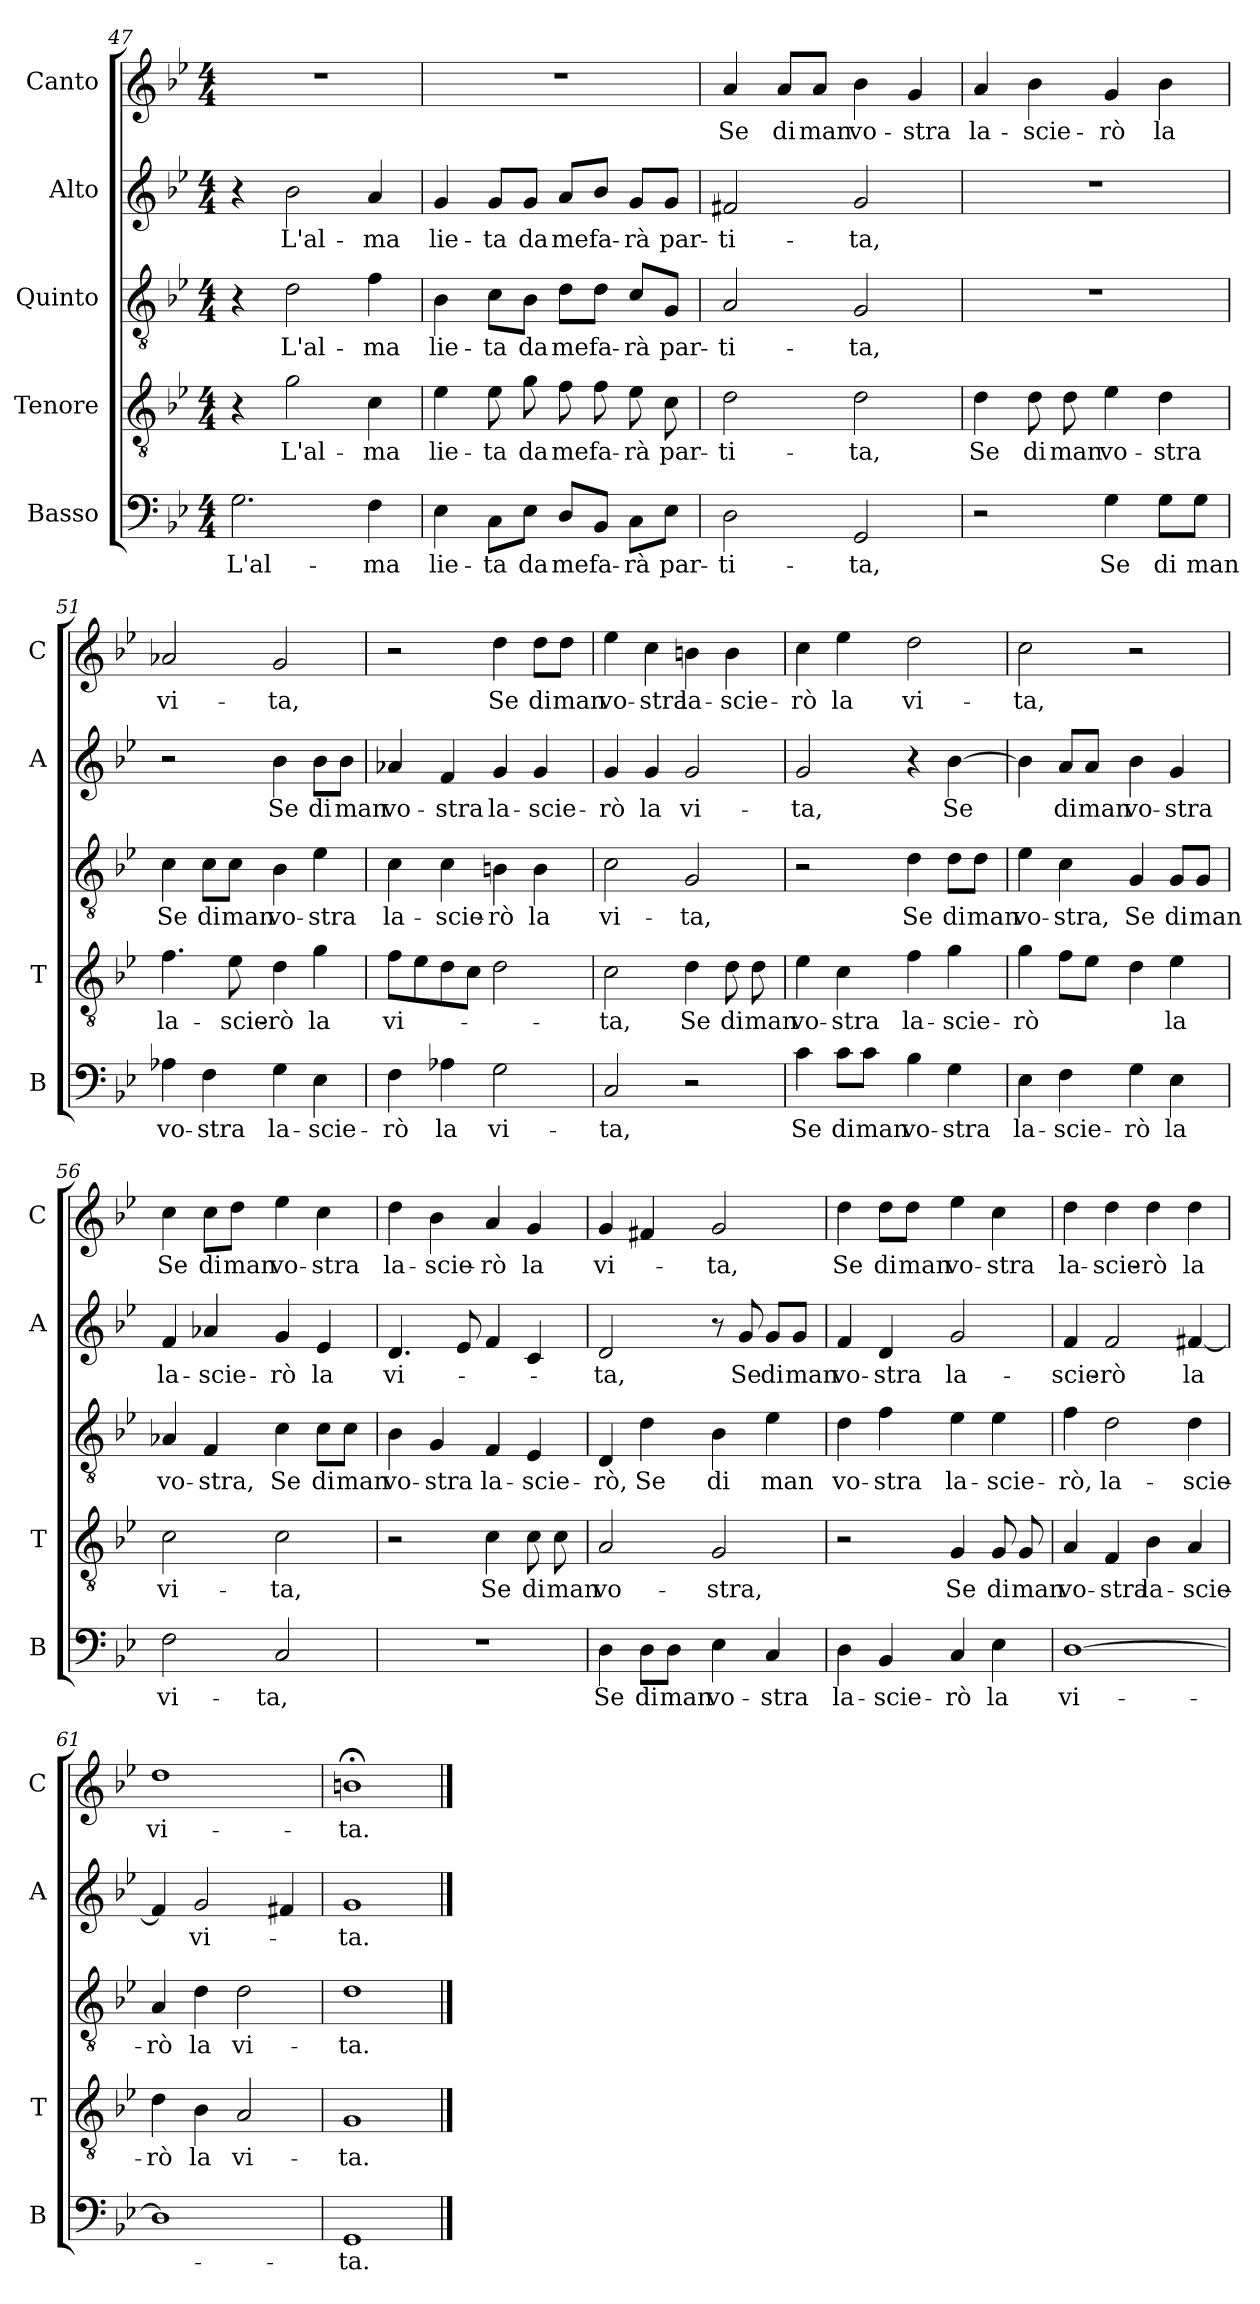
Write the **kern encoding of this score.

**kern	**text	**kern	**text	**kern	**text	**kern	**text	**kern	**text
*part5	*part5	*part4	*part4	*part3	*part3	*part2	*part2	*part1	*part1
*staff5	*staff5	*staff4	*staff4	*staff3	*staff3	*staff2	*staff2	*staff1	*staff1
*I"Basso	*	*I"Tenore	*	*I"Quinto	*	*I"Alto	*	*I"Canto	*
*I'B	*	*I'T	*	*	*	*I'A	*	*I'C	*
*clefF4	*	*clefGv2	*	*clefGv2	*	*clefG2	*	*clefG2	*
*k[b-e-]	*	*k[b-e-]	*	*k[b-e-]	*	*k[b-e-]	*	*k[b-e-]	*
*B-:	*	*B-:	*	*B-:	*	*B-:	*	*B-:	*
*M4/4	*	*M4/4	*	*M4/4	*	*M4/4	*	*M4/4	*
=47	=47	=47	=47	=47	=47	=47	=47	=47	=47
!	!LO:LY:b	!	!	!	!	!	!	!	!
2.G\	L'al-	4r	.	4r	.	4r	.	1r	.
!	!	!	!LO:LY:b	!	!LO:LY:b	!	!LO:LY:b	!	!
.	.	2g\	L'al-	2d\	L'al-	2b-\	L'al-	.	.
!	!LO:LY:b	!	!LO:LY:b	!	!LO:LY:b	!	!LO:LY:b	!	!
4F\	-ma	4c\	-ma	4f\	-ma	4a/	-ma	.	.
=48	=48	=48	=48	=48	=48	=48	=48	=48	=48
!	!LO:LY:b	!	!LO:LY:b	!	!LO:LY:b	!	!LO:LY:b	!	!
4E-\	lie-	4e-\	lie-	4B-\	lie-	4g/	lie-	1r	.
!	!LO:LY:b	!	!LO:LY:b	!	!LO:LY:b	!	!LO:LY:b	!	!
8C\L	-ta	8e-\	-ta	8c\L	-ta	8g/L	-ta	.	.
!	!LO:LY:b	!	!LO:LY:b	!	!LO:LY:b	!	!LO:LY:b	!	!
8E-\J	da	8g\	da	8B-\J	da	8g/J	da	.	.
!	!LO:LY:b	!	!LO:LY:b	!	!LO:LY:b	!	!LO:LY:b	!	!
8D/L	me	8f\	me	8d\L	me	8a/L	me	.	.
!	!LO:LY:b	!	!LO:LY:b	!	!LO:LY:b	!	!LO:LY:b	!	!
8BB-/J	fa-	8f\	fa-	8d\J	fa-	8b-/J	fa-	.	.
!	!LO:LY:b	!	!LO:LY:b	!	!LO:LY:b	!	!LO:LY:b	!	!
8C\L	-rà	8e-\	-rà	8c/L	-rà	8g/L	-rà	.	.
!	!LO:LY:b	!	!LO:LY:b	!	!LO:LY:b	!	!LO:LY:b	!	!
8E-\J	par-	8c\	par-	8G/J	par-	8g/J	par-	.	.
!!LO:LB:g=z
=49	=49	=49	=49	=49	=49	=49	=49	=49	=49
!	!LO:LY:b	!	!LO:LY:b	!	!LO:LY:b	!	!LO:LY:b	!	!LO:LY:b
2D\	-ti-	2d\	-ti-	2A/	-ti-	2f#X/	-ti-	4a/	Se
!	!	!	!	!	!	!	!	!	!LO:LY:b
.	.	.	.	.	.	.	.	8a/L	di
!	!	!	!	!	!	!	!	!	!LO:LY:b
.	.	.	.	.	.	.	.	8a/J	man
!	!LO:LY:b	!	!LO:LY:b	!	!LO:LY:b	!	!LO:LY:b	!	!LO:LY:b
2GG/	-ta,	2d\	-ta,	2G/	-ta,	2g/	-ta,	4b-\	vo-
!	!	!	!	!	!	!	!	!	!LO:LY:b
.	.	.	.	.	.	.	.	4g/	-stra
=50	=50	=50	=50	=50	=50	=50	=50	=50	=50
!	!	!	!LO:LY:b	!	!	!	!	!	!LO:LY:b
2r	.	4d\	Se	1r	.	1r	.	4a/	la-
!	!	!	!LO:LY:b	!	!	!	!	!	!LO:LY:b
.	.	8d\	di	.	.	.	.	4b-\	-scie-
!	!	!	!LO:LY:b	!	!	!	!	!	!
.	.	8d\	man	.	.	.	.	.	.
!	!LO:LY:b	!	!LO:LY:b	!	!	!	!	!	!LO:LY:b
4G\	Se	4e-\	vo-	.	.	.	.	4g/	-rò
!	!LO:LY:b	!	!LO:LY:b	!	!	!	!	!	!LO:LY:b
8G\L	di	4d\	-stra	.	.	.	.	4b-\	la
!	!LO:LY:b	!	!	!	!	!	!	!	!
8G\J	man	.	.	.	.	.	.	.	.
=51	=51	=51	=51	=51	=51	=51	=51	=51	=51
!	!LO:LY:b	!	!LO:LY:b	!	!LO:LY:b	!	!	!	!LO:LY:b
4A-X\	vo-	4.f\	la-	4c\	Se	2r	.	2a-X/	vi-
!	!LO:LY:b	!	!	!	!LO:LY:b	!	!	!	!
4F\	-stra	.	.	8c\L	di	.	.	.	.
!	!	!	!LO:LY:b	!	!LO:LY:b	!	!	!	!
.	.	8e-\	-scie-	8c\J	man	.	.	.	.
!	!LO:LY:b	!	!LO:LY:b	!	!LO:LY:b	!	!LO:LY:b	!	!LO:LY:b
4G\	la-	4d\	-rò	4B-\	vo-	4b-\	Se	2g/	-ta,
!	!LO:LY:b	!	!LO:LY:b	!	!LO:LY:b	!	!LO:LY:b	!	!
4E-\	-scie-	4g\	la	4e-\	-stra	8b-\L	di	.	.
!	!	!	!	!	!	!	!LO:LY:b	!	!
.	.	.	.	.	.	8b-\J	man	.	.
=52	=52	=52	=52	=52	=52	=52	=52	=52	=52
!	!LO:LY:b	!	!LO:LY:b	!	!LO:LY:b	!	!LO:LY:b	!	!
4F\	-rò	8f\L	vi-	4c\	la-	4a-X/	vo-	2r	.
.	.	8e-\	.	.	.	.	.	.	.
!	!LO:LY:b	!	!	!	!LO:LY:b	!	!LO:LY:b	!	!
4A-X\	la	8d\	.	4c\	-scie-	4f/	-stra	.	.
.	.	8c\J	.	.	.	.	.	.	.
!	!LO:LY:b	!	!	!	!LO:LY:b	!	!LO:LY:b	!	!LO:LY:b
2G\	vi-	2d\	.	4Bn\	-rò	4g/	la-	4dd\	Se
!	!	!	!	!	!LO:LY:b	!	!LO:LY:b	!	!LO:LY:b
.	.	.	.	4B\	la	4g/	-scie-	8dd\L	di
!	!	!	!	!	!	!	!	!	!LO:LY:b
.	.	.	.	.	.	.	.	8dd\J	man
=53	=53	=53	=53	=53	=53	=53	=53	=53	=53
!	!LO:LY:b	!	!LO:LY:b	!	!LO:LY:b	!	!LO:LY:b	!	!LO:LY:b
2C/	-ta,	2c\	-ta,	2c\	vi-	4g/	-rò	4ee-\	vo-
!	!	!	!	!	!	!	!LO:LY:b	!	!LO:LY:b
.	.	.	.	.	.	4g/	la	4cc\	-stra
!	!	!	!LO:LY:b	!	!LO:LY:b	!	!LO:LY:b	!	!LO:LY:b
2r	.	4d\	Se	2G/	-ta,	2g/	vi-	4bn\	la-
!	!	!	!LO:LY:b	!	!	!	!	!	!LO:LY:b
.	.	8d\	di	.	.	.	.	4b\	-scie-
!	!	!	!LO:LY:b	!	!	!	!	!	!
.	.	8d\	man	.	.	.	.	.	.
!!LO:PB:g=z
=54	=54	=54	=54	=54	=54	=54	=54	=54	=54
!	!LO:LY:b	!	!LO:LY:b	!	!	!	!LO:LY:b	!	!LO:LY:b
4c\	Se	4e-\	vo-	2r	.	2g/	-ta,	4cc\	-rò
!	!LO:LY:b	!	!LO:LY:b	!	!	!	!	!	!LO:LY:b
8c\L	di	4c\	-stra	.	.	.	.	4ee-\	la
!	!LO:LY:b	!	!	!	!	!	!	!	!
8c\J	man	.	.	.	.	.	.	.	.
!	!LO:LY:b	!	!LO:LY:b	!	!LO:LY:b	!	!	!	!LO:LY:b
4B-\	vo-	4f\	la-	4d\	Se	4r	.	2dd\	vi-
!	!LO:LY:b	!	!LO:LY:b	!	!LO:LY:b	!	!LO:LY:b	!	!
4G\	-stra	4g\	-scie-	8d\L	di	[4b-\	Se	.	.
!	!	!	!	!	!LO:LY:b	!	!	!	!
.	.	.	.	8d\J	man	.	.	.	.
=55	=55	=55	=55	=55	=55	=55	=55	=55	=55
!	!LO:LY:b	!	!LO:LY:b	!	!LO:LY:b	!	!	!	!LO:LY:b
4E-\	la-	4g\	-rò	4e-\	vo-	4b-\]	.	2cc\	-ta,
!	!LO:LY:b	!	!	!	!LO:LY:b	!	!LO:LY:b	!	!
4F\	-scie-	8f\L	.	4c\	-stra,	8a/L	di	.	.
!	!	!	!	!	!	!	!LO:LY:b	!	!
.	.	8e-\J	.	.	.	8a/J	man	.	.
!	!LO:LY:b	!	!	!	!LO:LY:b	!	!LO:LY:b	!	!
4G\	-rò	4d\	.	4G/	Se	4b-\	vo-	2r	.
!	!LO:LY:b	!	!LO:LY:b	!	!LO:LY:b	!	!LO:LY:b	!	!
4E-\	la	4e-\	la	8G/L	di	4g/	-stra	.	.
!	!	!	!	!	!LO:LY:b	!	!	!	!
.	.	.	.	8G/J	man	.	.	.	.
=56	=56	=56	=56	=56	=56	=56	=56	=56	=56
!	!LO:LY:b	!	!LO:LY:b	!	!LO:LY:b	!	!LO:LY:b	!	!LO:LY:b
2F\	vi-	2c\	vi-	4A-X/	vo-	4f/	la-	4cc\	Se
!	!	!	!	!	!LO:LY:b	!	!LO:LY:b	!	!LO:LY:b
.	.	.	.	4F/	-stra,	4a-X/	-scie-	8cc\L	di
!	!	!	!	!	!	!	!	!	!LO:LY:b
.	.	.	.	.	.	.	.	8dd\J	man
!	!LO:LY:b	!	!LO:LY:b	!	!LO:LY:b	!	!LO:LY:b	!	!LO:LY:b
2C/	-ta,	2c\	-ta,	4c\	Se	4g/	-rò	4ee-\	vo-
!	!	!	!	!	!LO:LY:b	!	!LO:LY:b	!	!LO:LY:b
.	.	.	.	8c\L	di	4e-/	la	4cc\	-stra
!	!	!	!	!	!LO:LY:b	!	!	!	!
.	.	.	.	8c\J	man	.	.	.	.
=57	=57	=57	=57	=57	=57	=57	=57	=57	=57
!	!	!	!	!	!LO:LY:b	!	!LO:LY:b	!	!LO:LY:b
1r	.	2r	.	4B-\	vo-	4.d/	vi-	4dd\	la-
!	!	!	!	!	!LO:LY:b	!	!	!	!LO:LY:b
.	.	.	.	4G/	-stra	.	.	4b-\	-scie-
.	.	.	.	.	.	8e-/	.	.	.
!	!	!	!LO:LY:b	!	!LO:LY:b	!	!	!	!LO:LY:b
.	.	4c\	Se	4F/	la-	4f/	.	4a/	-rò
!	!	!	!LO:LY:b	!	!LO:LY:b	!	!	!	!LO:LY:b
.	.	8c\	di	4E-/	-scie-	4c/	.	4g/	la
!	!	!	!LO:LY:b	!	!	!	!	!	!
.	.	8c\	man	.	.	.	.	.	.
=58	=58	=58	=58	=58	=58	=58	=58	=58	=58
!	!LO:LY:b	!	!LO:LY:b	!	!LO:LY:b	!	!LO:LY:b	!	!LO:LY:b
4D\	Se	2A/	vo-	4D/	-rò,	2d/	-ta,	4g/	vi-
!	!LO:LY:b	!	!	!	!LO:LY:b	!	!	!	!
8D\L	di	.	.	4d\	Se	.	.	4f#X/	.
!	!LO:LY:b	!	!	!	!	!	!	!	!
8D\J	man	.	.	.	.	.	.	.	.
!	!LO:LY:b	!	!LO:LY:b	!	!LO:LY:b	!	!	!	!LO:LY:b
4E-\	vo-	2G/	-stra,	4B-\	di	8r	.	2g/	-ta,
!	!	!	!	!	!	!	!LO:LY:b	!	!
.	.	.	.	.	.	8g/	Se	.	.
!	!LO:LY:b	!	!	!	!LO:LY:b	!	!LO:LY:b	!	!
4C/	-stra	.	.	4e-\	man	8g/L	di	.	.
!	!	!	!	!	!	!	!LO:LY:b	!	!
.	.	.	.	.	.	8g/J	man	.	.
!!LO:LB:g=z
=59	=59	=59	=59	=59	=59	=59	=59	=59	=59
!	!LO:LY:b	!	!	!	!LO:LY:b	!	!LO:LY:b	!	!LO:LY:b
4D\	la-	2r	.	4d\	vo-	4f/	vo-	4dd\	Se
!	!LO:LY:b	!	!	!	!LO:LY:b	!	!LO:LY:b	!	!LO:LY:b
4BB-/	-scie-	.	.	4f\	-stra	4d/	-stra	8dd\L	di
!	!	!	!	!	!	!	!	!	!LO:LY:b
.	.	.	.	.	.	.	.	8dd\J	man
!	!LO:LY:b	!	!LO:LY:b	!	!LO:LY:b	!	!LO:LY:b	!	!LO:LY:b
4C/	-rò	4G/	Se	4e-\	la-	2g/	la-	4ee-\	vo-
!	!LO:LY:b	!	!LO:LY:b	!	!LO:LY:b	!	!	!	!LO:LY:b
4E-\	la	8G/	di	4e-\	-scie-	.	.	4cc\	-stra
!	!	!	!LO:LY:b	!	!	!	!	!	!
.	.	8G/	man	.	.	.	.	.	.
=60	=60	=60	=60	=60	=60	=60	=60	=60	=60
!	!LO:LY:b	!	!LO:LY:b	!	!LO:LY:b	!	!LO:LY:b	!	!LO:LY:b
[1D	vi-	4A/	vo-	4f\	-rò,	4f/	-scie-	4dd\	la-
!	!	!	!LO:LY:b	!	!LO:LY:b	!	!LO:LY:b	!	!LO:LY:b
.	.	4F/	-stra	2d\	la-	2f/	-rò	4dd\	-scie-
!	!	!	!LO:LY:b	!	!	!	!	!	!LO:LY:b
.	.	4B-\	la-	.	.	.	.	4dd\	-rò
!	!	!	!LO:LY:b	!	!LO:LY:b	!	!LO:LY:b	!	!LO:LY:b
.	.	4A/	-scie-	4d\	-scie-	[4f#X/	la	4dd\	la
=61	=61	=61	=61	=61	=61	=61	=61	=61	=61
!	!	!	!LO:LY:b	!	!LO:LY:b	!	!	!	!LO:LY:b
1D]	.	4d\	-rò	4A/	-rò	4f#/]	.	1dd	vi-
!	!	!	!LO:LY:b	!	!LO:LY:b	!	!LO:LY:b	!	!
.	.	4B-\	la	4d\	la	2g/	vi-	.	.
!	!	!	!LO:LY:b	!	!LO:LY:b	!	!	!	!
.	.	2A/	vi-	2d\	vi-	.	.	.	.
.	.	.	.	.	.	4f#X/	.	.	.
=62	=62	=62	=62	=62	=62	=62	=62	=62	=62
!	!LO:LY:b	!	!LO:LY:b	!	!LO:LY:b	!	!LO:LY:b	!	!LO:LY:b
1GG	-ta.	1G	-ta.	1d	-ta.	1g	-ta.	1bn;<	-ta.
==	==	==	==	==	==	==	==	==	==
*-	*-	*-	*-	*-	*-	*-	*-	*-	*-
